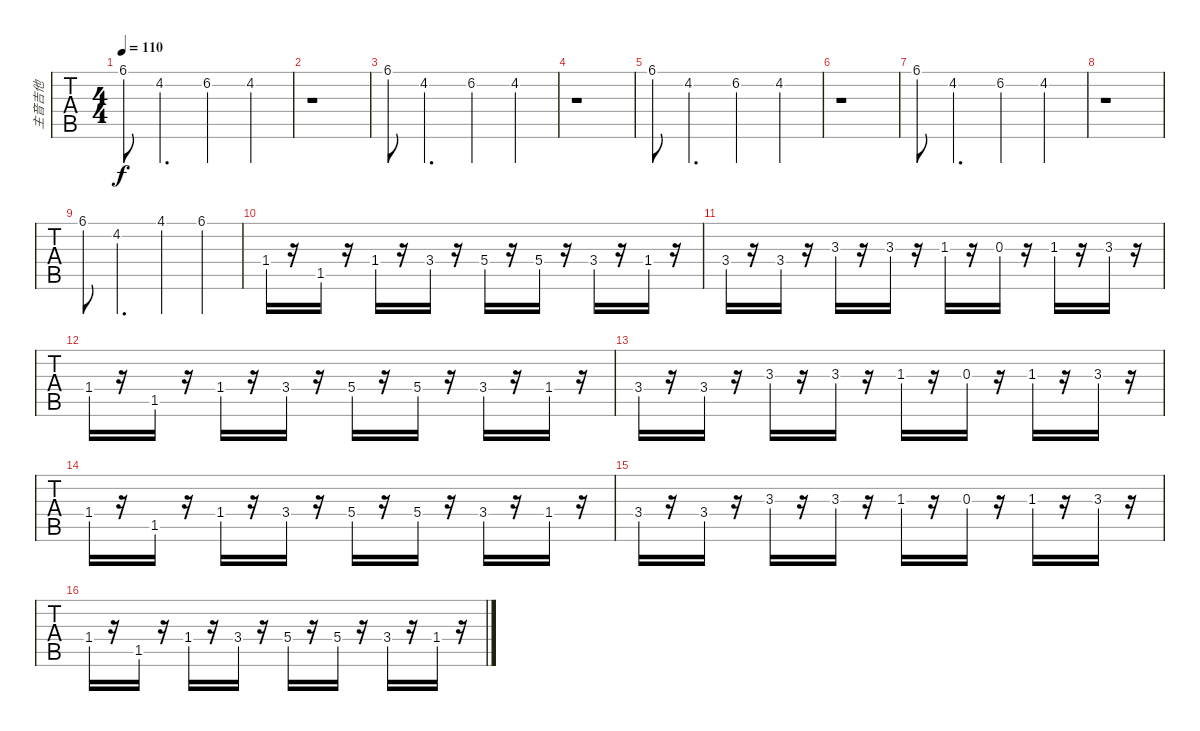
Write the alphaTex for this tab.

\track ("主音吉他" "主音吉他") {instrument overdrivenguitar}
\staff {tabs}
\tuning (E4 B3 G3 D3 A2 E2) {hide}
\ts (4 4)
\tempo 110
\clef g2
\ks c
6.1.8{dy f} 4.2.4{d} 6.2.4 4.2.4 |
r.1 |
6.1.8 4.2.4{d} 6.2.4 4.2.4 |
r.1 |
6.1.8 4.2.4{d} 6.2.4 4.2.4 |
r.1 |
6.1.8 4.2.4{d} 6.2.4 4.2.4 |
r.1 |
6.1.8 4.2.4{d} 4.1.4 6.1.4 |
1.4.16 r.16 1.5.16 r.16 1.4.16 r.16 3.4.16 r.16 5.4.16 r.16 5.4.16 r.16 3.4.16 r.16 1.4.16 r.16 |
3.4.16 r.16 3.4.16 r.16 3.3.16 r.16 3.3.16 r.16 1.3.16 r.16 0.3.16 r.16 1.3.16 r.16 3.3.16 r.16 |
1.4.16 r.16 1.5.16 r.16 1.4.16 r.16 3.4.16 r.16 5.4.16 r.16 5.4.16 r.16 3.4.16 r.16 1.4.16 r.16 |
3.4.16 r.16 3.4.16 r.16 3.3.16 r.16 3.3.16 r.16 1.3.16 r.16 0.3.16 r.16 1.3.16 r.16 3.3.16 r.16 |
1.4.16 r.16 1.5.16 r.16 1.4.16 r.16 3.4.16 r.16 5.4.16 r.16 5.4.16 r.16 3.4.16 r.16 1.4.16 r.16 |
3.4.16 r.16 3.4.16 r.16 3.3.16 r.16 3.3.16 r.16 1.3.16 r.16 0.3.16 r.16 1.3.16 r.16 3.3.16 r.16 |
1.4.16 r.16 1.5.16 r.16 1.4.16 r.16 3.4.16 r.16 5.4.16 r.16 5.4.16 r.16 3.4.16 r.16 1.4.16 r.16
